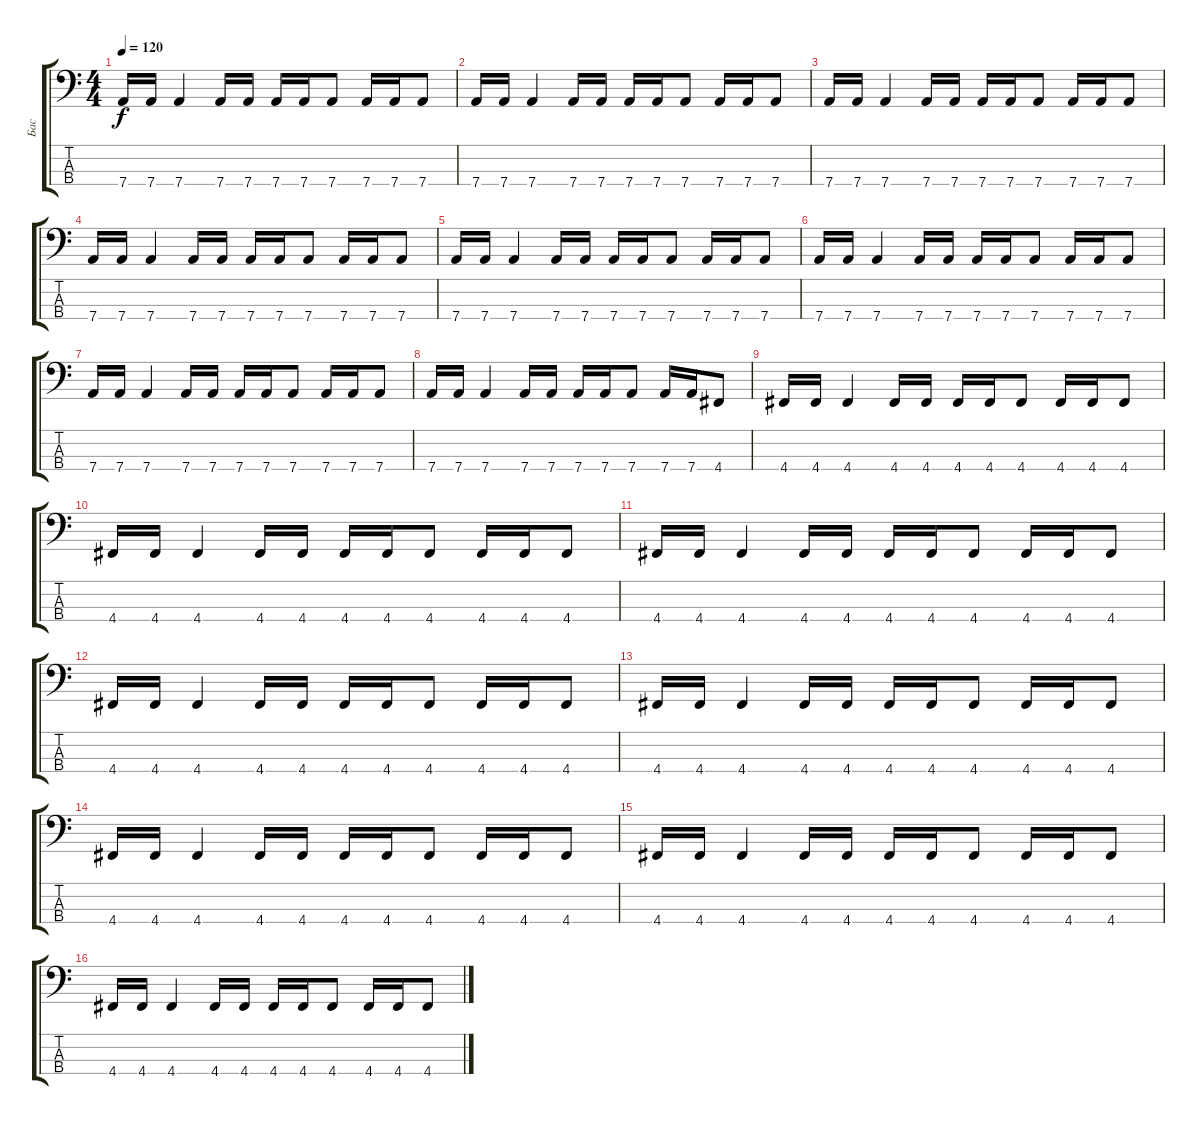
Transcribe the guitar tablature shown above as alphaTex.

\track ("Бас" "Бас") {instrument electricbassfinger}
\staff {score tabs}
\tuning (F2 C2 G1 D1) {hide}
\ts (4 4)
\tempo 120
\clef f4
\ks c
7.4.16{dy f} 7.4.16 7.4.4 7.4.16 7.4.16 7.4.16 7.4.16 7.4.8 7.4.16 7.4.16 7.4.8 |
7.4.16 7.4.16 7.4.4 7.4.16 7.4.16 7.4.16 7.4.16 7.4.8 7.4.16 7.4.16 7.4.8 |
7.4.16 7.4.16 7.4.4 7.4.16 7.4.16 7.4.16 7.4.16 7.4.8 7.4.16 7.4.16 7.4.8 |
7.4.16 7.4.16 7.4.4 7.4.16 7.4.16 7.4.16 7.4.16 7.4.8 7.4.16 7.4.16 7.4.8 |
7.4.16 7.4.16 7.4.4 7.4.16 7.4.16 7.4.16 7.4.16 7.4.8 7.4.16 7.4.16 7.4.8 |
7.4.16 7.4.16 7.4.4 7.4.16 7.4.16 7.4.16 7.4.16 7.4.8 7.4.16 7.4.16 7.4.8 |
7.4.16 7.4.16 7.4.4 7.4.16 7.4.16 7.4.16 7.4.16 7.4.8 7.4.16 7.4.16 7.4.8 |
7.4.16 7.4.16 7.4.4 7.4.16 7.4.16 7.4.16 7.4.16 7.4.8 7.4.16 7.4.16 4.4.8 |
4.4.16 4.4.16 4.4.4 4.4.16 4.4.16 4.4.16 4.4.16 4.4.8 4.4.16 4.4.16 4.4.8 |
4.4.16 4.4.16 4.4.4 4.4.16 4.4.16 4.4.16 4.4.16 4.4.8 4.4.16 4.4.16 4.4.8 |
4.4.16 4.4.16 4.4.4 4.4.16 4.4.16 4.4.16 4.4.16 4.4.8 4.4.16 4.4.16 4.4.8 |
4.4.16 4.4.16 4.4.4 4.4.16 4.4.16 4.4.16 4.4.16 4.4.8 4.4.16 4.4.16 4.4.8 |
4.4.16 4.4.16 4.4.4 4.4.16 4.4.16 4.4.16 4.4.16 4.4.8 4.4.16 4.4.16 4.4.8 |
4.4.16 4.4.16 4.4.4 4.4.16 4.4.16 4.4.16 4.4.16 4.4.8 4.4.16 4.4.16 4.4.8 |
4.4.16 4.4.16 4.4.4 4.4.16 4.4.16 4.4.16 4.4.16 4.4.8 4.4.16 4.4.16 4.4.8 |
4.4.16 4.4.16 4.4.4 4.4.16 4.4.16 4.4.16 4.4.16 4.4.8 4.4.16 4.4.16 4.4.8
